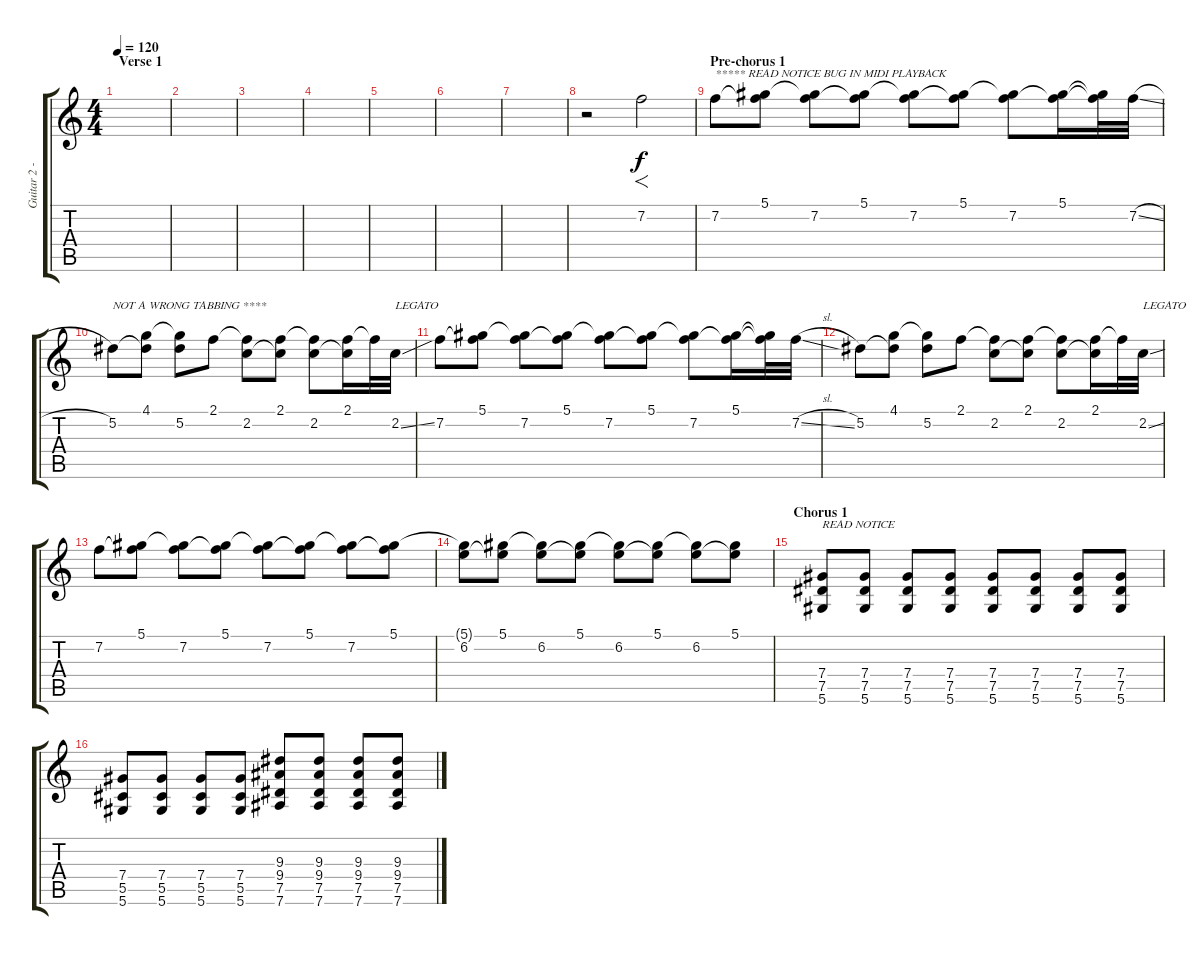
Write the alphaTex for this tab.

\track ("Guitar 2 - lead, right" "Guitar 2 -") {instrument distortionguitar}
\staff {score tabs}
\tuning (Eb4 Bb3 Gb3 Db3 Ab2 Eb2) {hide}
\ts (4 4)
\section ("" "Verse 1")
\tempo 120
\clef g2
\ks c
|
|
|
|
|
|
|
r.2 7.2.2{f} |
\section ("" "Pre-chorus 1")
7.2.8{txt "***** READ NOTICE BUG IN MIDI PLAYBACK" dy f} (5.1 7.2{t}).8 (5.1{t} 7.2).8 (5.1 7.2{t}).8 (5.1{t} 7.2).8 (5.1 7.2{t}).8 (5.1{t} 7.2).8 (5.1 7.2{t}).16 (5.1{t} 7.2{t}).32 7.2{sl}.32 |
5.2.8{txt "NOT A WRONG TABBING ****"} (4.1 5.2{t}).8 (4.1{t} 5.2).8 2.1.8 (2.1{t} 2.2).8 (2.1 2.2{t}).8 (2.1{t} 2.2).8 (2.1 2.2{t}).16 2.1{t}.32 2.2{ss}.32{txt "LEGATO"} |
7.2.8 (5.1 7.2{t}).8 (5.1{t} 7.2).8 (5.1 7.2{t}).8 (5.1{t} 7.2).8 (5.1 7.2{t}).8 (5.1{t} 7.2).8 (5.1 7.2{t}).16 (5.1{t} 7.2{t}).32 7.2{sl}.32 |
5.2.8 (4.1 5.2{t}).8 (4.1{t} 5.2).8 2.1.8 (2.1{t} 2.2).8 (2.1 2.2{t}).8 (2.1{t} 2.2).8 (2.1 2.2{t}).16 2.1{t}.32 2.2{ss}.32{txt "LEGATO"} |
7.2.8 (5.1 7.2{t}).8 (5.1{t} 7.2).8 (5.1 7.2{t}).8 (5.1{t} 7.2).8 (5.1 7.2{t}).8 (5.1{t} 7.2).8 (5.1 7.2{t}).8 |
(5.1{t} 6.2).8 (5.1 6.2{t}).8 (5.1{t} 6.2).8 (5.1 6.2{t}).8 (5.1{t} 6.2).8 (5.1 6.2{t}).8 (5.1{t} 6.2).8 (5.1 6.2{t}).8 |
\section ("" "Chorus 1")
(7.4 7.5 5.6).8{txt "READ NOTICE" instrument overdrivenguitar} (7.4 7.5 5.6).8 (7.4 7.5 5.6).8 (7.4 7.5 5.6).8 (7.4 7.5 5.6).8 (7.4 7.5 5.6).8 (7.4 7.5 5.6).8 (7.4 7.5 5.6).8 |
(7.4 5.5 5.6).8 (7.4 5.5 5.6).8 (7.4 5.5 5.6).8 (7.4 5.5 5.6).8 (9.3 9.4 7.5 7.6).8 (9.3 9.4 7.5 7.6).8 (9.3 9.4 7.5 7.6).8 (9.3 9.4 7.5 7.6).8
